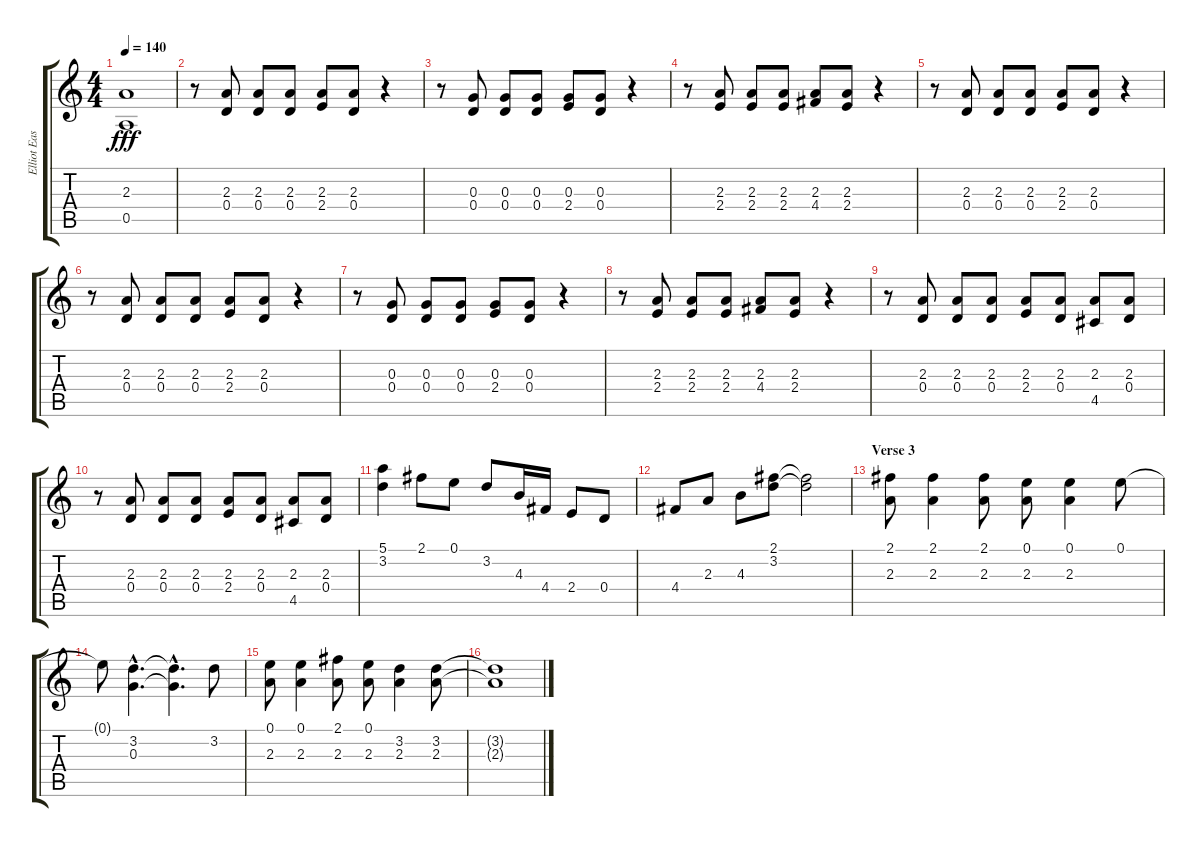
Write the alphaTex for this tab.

\track ("Elliot Easton" "Elliot Eas") {instrument overdrivenguitar}
\staff {score tabs}
\tuning (E4 B3 G3 D3 A2 E2) {hide}
\ts (4 4)
\tempo 140
\clef g2
\ks c
(2.3 0.5).1{dy fff} |
r.8 (2.3 0.4).8 (2.3 0.4).8 (2.3 0.4).8 (2.3 2.4).8 (2.3 0.4).8 r.4 |
r.8 (0.3 0.4).8 (0.3 0.4).8 (0.3 0.4).8 (0.3 2.4).8 (0.3 0.4).8 r.4 |
r.8 (2.3 2.4).8 (2.3 2.4).8 (2.3 2.4).8 (2.3 4.4).8 (2.3 2.4).8 r.4 |
r.8 (2.3 0.4).8 (2.3 0.4).8 (2.3 0.4).8 (2.3 2.4).8 (2.3 0.4).8 r.4 |
r.8 (2.3 0.4).8 (2.3 0.4).8 (2.3 0.4).8 (2.3 2.4).8 (2.3 0.4).8 r.4 |
r.8 (0.3 0.4).8 (0.3 0.4).8 (0.3 0.4).8 (0.3 2.4).8 (0.3 0.4).8 r.4 |
r.8 (2.3 2.4).8 (2.3 2.4).8 (2.3 2.4).8 (2.3 4.4).8 (2.3 2.4).8 r.4 |
r.8 (2.3 0.4).8 (2.3 0.4).8 (2.3 0.4).8 (2.3 2.4).8 (2.3 0.4).8 (2.3 4.5).8 (2.3 0.4).8 |
r.8 (2.3 0.4).8 (2.3 0.4).8 (2.3 0.4).8 (2.3 2.4).8 (2.3 0.4).8 (2.3 4.5).8 (2.3 0.4).8 |
(5.1 3.2).4 2.1.8 0.1.8 3.2.8 4.3.16 4.4.16 2.4.8 0.4.8 |
4.4.8 2.3.8 4.3.8 (2.1 3.2).8 (2.1{t} 3.2{t}).2 |
\section ("" "Verse 3")
(2.1 2.3).8 (2.1 2.3).4 (2.1 2.3).8 (0.1 2.3).8 (0.1 2.3).4 0.1.8 |
0.1{t}.8 (3.2{hac} 0.3{hac}).4{d} (3.2{hac t} 0.3{hac t}).4{d} 3.2.8 |
(0.1 2.3).8 (0.1 2.3).4 (2.1 2.3).8 (0.1 2.3).8 (3.2 2.3).4 (3.2 2.3).8 |
(3.2{t} 2.3{t}).1
